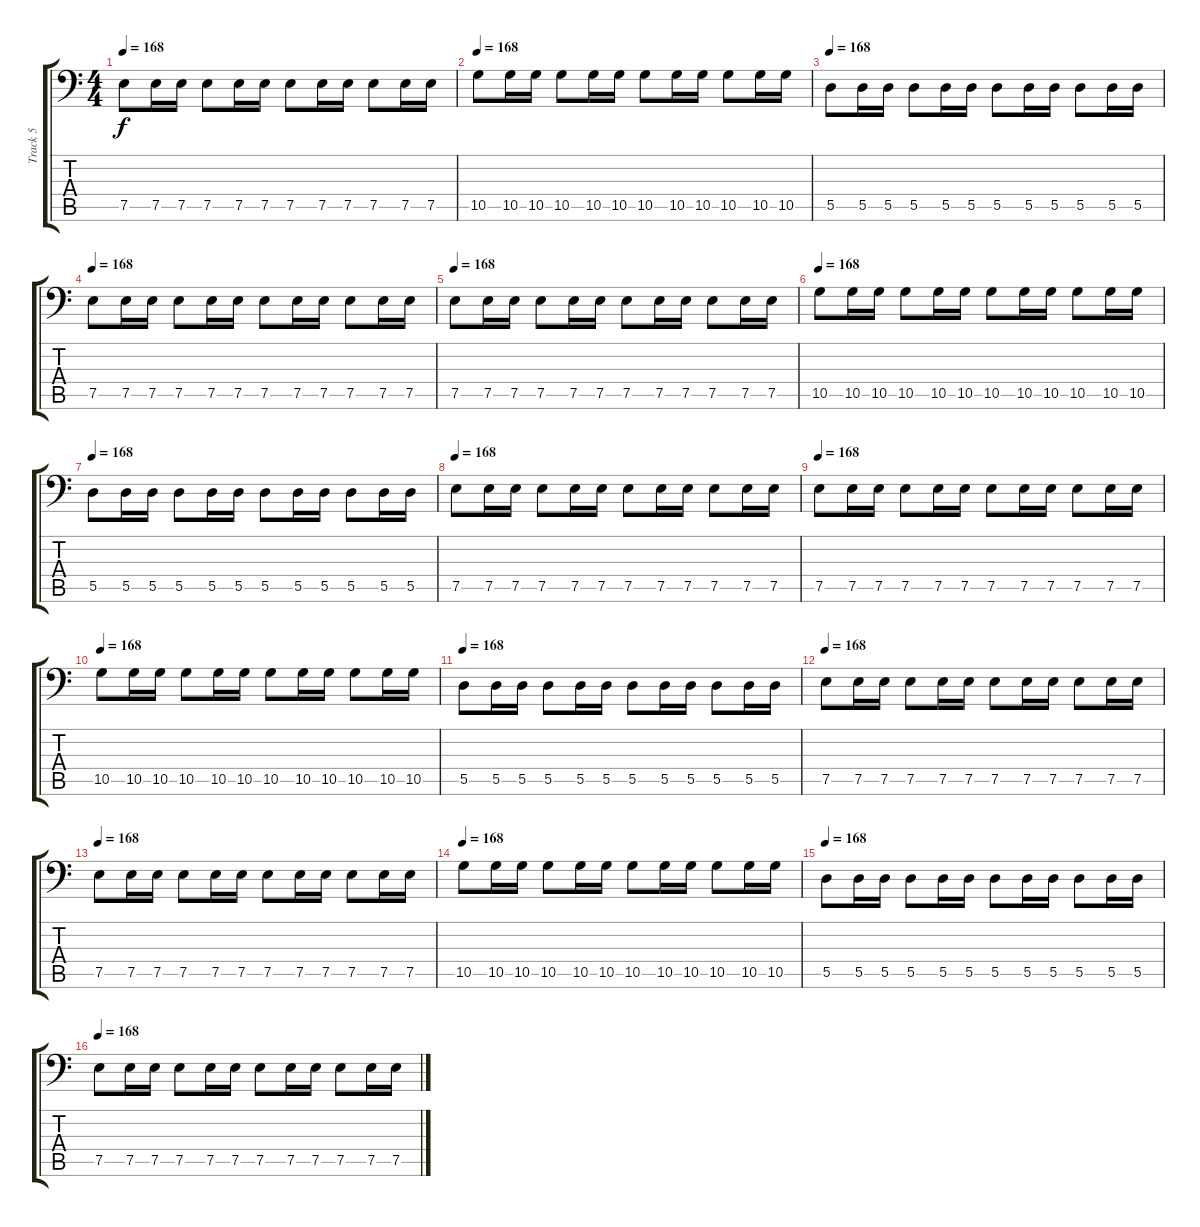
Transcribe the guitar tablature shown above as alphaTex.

\track ("Track 5" "Track 5") {instrument electricbassfinger}
\staff {score tabs}
\tuning (E3 B2 G2 D2 A1 E1) {hide}
\ts (4 4)
\tempo 168
\clef f4
\ks c
7.5.8{dy f} 7.5.16 7.5.16 7.5.8 7.5.16 7.5.16 7.5.8 7.5.16 7.5.16 7.5.8 7.5.16 7.5.16 |
\tempo 168
10.5.8 10.5.16 10.5.16 10.5.8 10.5.16 10.5.16 10.5.8 10.5.16 10.5.16 10.5.8 10.5.16 10.5.16 |
\tempo 168
5.5.8 5.5.16 5.5.16 5.5.8 5.5.16 5.5.16 5.5.8 5.5.16 5.5.16 5.5.8 5.5.16 5.5.16 |
\tempo 168
7.5.8 7.5.16 7.5.16 7.5.8 7.5.16 7.5.16 7.5.8 7.5.16 7.5.16 7.5.8 7.5.16 7.5.16 |
\tempo 168
7.5.8 7.5.16 7.5.16 7.5.8 7.5.16 7.5.16 7.5.8 7.5.16 7.5.16 7.5.8 7.5.16 7.5.16 |
\tempo 168
10.5.8 10.5.16 10.5.16 10.5.8 10.5.16 10.5.16 10.5.8 10.5.16 10.5.16 10.5.8 10.5.16 10.5.16 |
\tempo 168
5.5.8 5.5.16 5.5.16 5.5.8 5.5.16 5.5.16 5.5.8 5.5.16 5.5.16 5.5.8 5.5.16 5.5.16 |
\tempo 168
7.5.8 7.5.16 7.5.16 7.5.8 7.5.16 7.5.16 7.5.8 7.5.16 7.5.16 7.5.8 7.5.16 7.5.16 |
\tempo 168
7.5.8 7.5.16 7.5.16 7.5.8 7.5.16 7.5.16 7.5.8 7.5.16 7.5.16 7.5.8 7.5.16 7.5.16 |
\tempo 168
10.5.8 10.5.16 10.5.16 10.5.8 10.5.16 10.5.16 10.5.8 10.5.16 10.5.16 10.5.8 10.5.16 10.5.16 |
\tempo 168
5.5.8 5.5.16 5.5.16 5.5.8 5.5.16 5.5.16 5.5.8 5.5.16 5.5.16 5.5.8 5.5.16 5.5.16 |
\tempo 168
7.5.8 7.5.16 7.5.16 7.5.8 7.5.16 7.5.16 7.5.8 7.5.16 7.5.16 7.5.8 7.5.16 7.5.16 |
\tempo 168
7.5.8 7.5.16 7.5.16 7.5.8 7.5.16 7.5.16 7.5.8 7.5.16 7.5.16 7.5.8 7.5.16 7.5.16 |
\tempo 168
10.5.8 10.5.16 10.5.16 10.5.8 10.5.16 10.5.16 10.5.8 10.5.16 10.5.16 10.5.8 10.5.16 10.5.16 |
\tempo 168
5.5.8 5.5.16 5.5.16 5.5.8 5.5.16 5.5.16 5.5.8 5.5.16 5.5.16 5.5.8 5.5.16 5.5.16 |
\tempo 168
7.5.8 7.5.16 7.5.16 7.5.8 7.5.16 7.5.16 7.5.8 7.5.16 7.5.16 7.5.8 7.5.16 7.5.16
